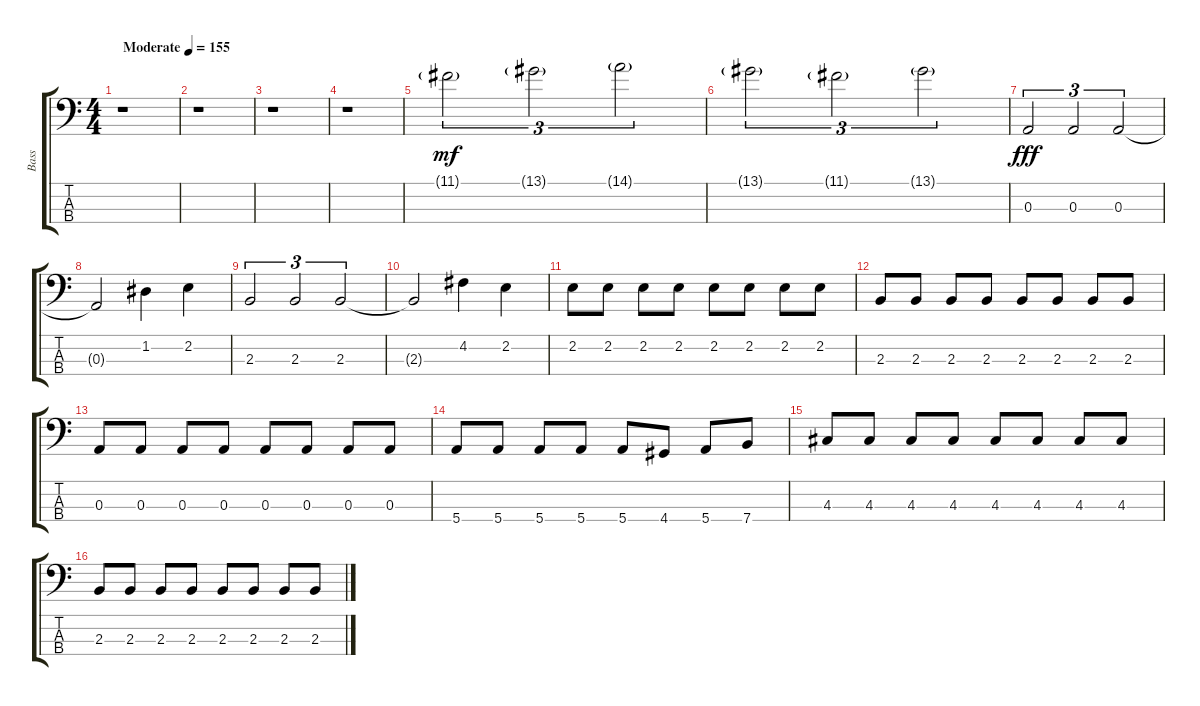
\track ("Bass " "Bass ") {instrument electricbasspick}
\staff {score tabs}
\tuning (G2 D2 A1 E1) {hide}
\ts (4 4)
\tempo (155 "Moderate")
\clef f4
\ks c
r.1{dy mf instrument electricbasspick} |
r.1 |
r.1 |
r.1 |
11.1{g}.2{tu (3 2)} 13.1{g}.2{tu (3 2)} 14.1{g}.2{tu (3 2)} |
13.1{g}.2{tu (3 2)} 11.1{g}.2{tu (3 2)} 13.1{g}.2{tu (3 2)} |
0.3.2{tu (3 2) dy fff} 0.3.2{tu (3 2)} 0.3.2{tu (3 2)} |
0.3{t}.2 1.2.4 2.2.4 |
2.3.2{tu (3 2)} 2.3.2{tu (3 2)} 2.3.2{tu (3 2)} |
2.3{t}.2 4.2.4 2.2.4 |
2.2.8 2.2.8 2.2.8 2.2.8 2.2.8 2.2.8 2.2.8 2.2.8 |
2.3.8 2.3.8 2.3.8 2.3.8 2.3.8 2.3.8 2.3.8 2.3.8 |
0.3.8 0.3.8 0.3.8 0.3.8 0.3.8 0.3.8 0.3.8 0.3.8 |
5.4.8 5.4.8 5.4.8 5.4.8 5.4.8 4.4.8 5.4.8 7.4.8 |
4.3.8 4.3.8 4.3.8 4.3.8 4.3.8 4.3.8 4.3.8 4.3.8 |
2.3.8 2.3.8 2.3.8 2.3.8 2.3.8 2.3.8 2.3.8 2.3.8
